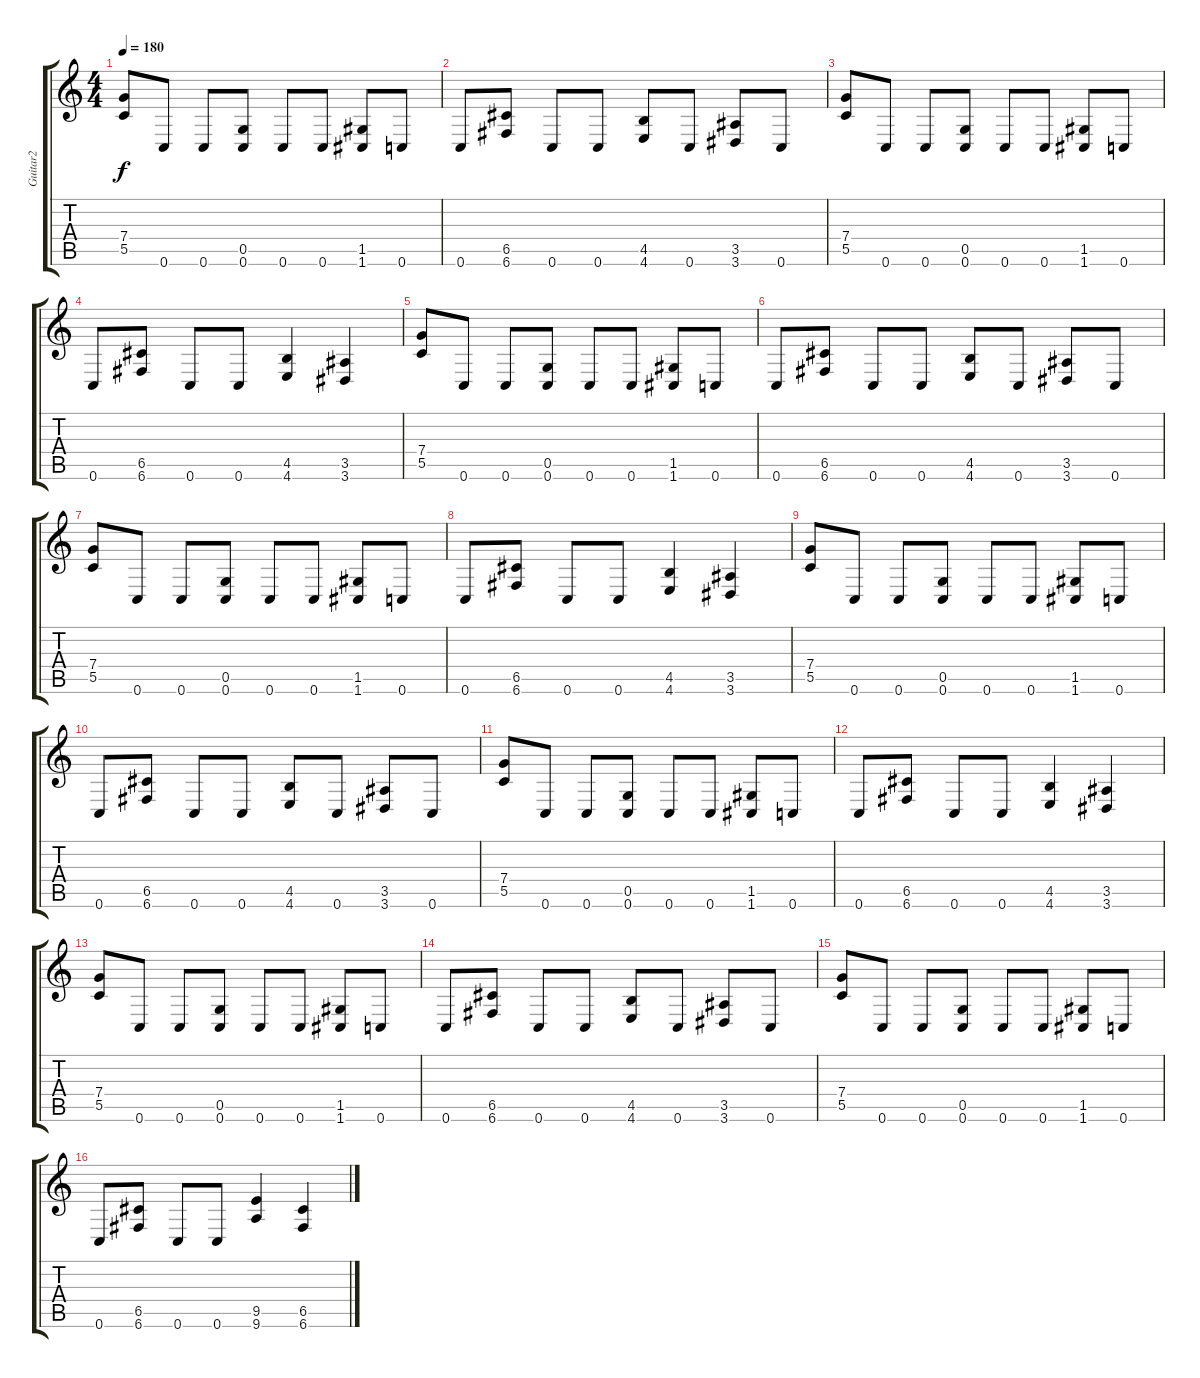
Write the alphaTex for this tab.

\track ("Guitar2" "Guitar2") {instrument distortionguitar}
\staff {score tabs}
\tuning (D4 A3 F3 C3 G2 C2) {hide}
\ts (4 4)
\tempo 180
\clef g2
\ks c
(7.4 5.5).8{dy f} 0.6.8 0.6.8 (0.5 0.6).8 0.6.8 0.6.8 (1.5 1.6).8 0.6.8 |
0.6.8 (6.5 6.6).8 0.6.8 0.6.8 (4.5 4.6).8 0.6.8 (3.5 3.6).8 0.6.8 |
(7.4 5.5).8 0.6.8 0.6.8 (0.5 0.6).8 0.6.8 0.6.8 (1.5 1.6).8 0.6.8 |
0.6.8 (6.5 6.6).8 0.6.8 0.6.8 (4.5 4.6).4 (3.5 3.6).4 |
(7.4 5.5).8 0.6.8 0.6.8 (0.5 0.6).8 0.6.8 0.6.8 (1.5 1.6).8 0.6.8 |
0.6.8 (6.5 6.6).8 0.6.8 0.6.8 (4.5 4.6).8 0.6.8 (3.5 3.6).8 0.6.8 |
(7.4 5.5).8 0.6.8 0.6.8 (0.5 0.6).8 0.6.8 0.6.8 (1.5 1.6).8 0.6.8 |
0.6.8 (6.5 6.6).8 0.6.8 0.6.8 (4.5 4.6).4 (3.5 3.6).4 |
(7.4 5.5).8 0.6.8 0.6.8 (0.5 0.6).8 0.6.8 0.6.8 (1.5 1.6).8 0.6.8 |
0.6.8 (6.5 6.6).8 0.6.8 0.6.8 (4.5 4.6).8 0.6.8 (3.5 3.6).8 0.6.8 |
(7.4 5.5).8 0.6.8 0.6.8 (0.5 0.6).8 0.6.8 0.6.8 (1.5 1.6).8 0.6.8 |
0.6.8 (6.5 6.6).8 0.6.8 0.6.8 (4.5 4.6).4 (3.5 3.6).4 |
(7.4 5.5).8 0.6.8 0.6.8 (0.5 0.6).8 0.6.8 0.6.8 (1.5 1.6).8 0.6.8 |
0.6.8 (6.5 6.6).8 0.6.8 0.6.8 (4.5 4.6).8 0.6.8 (3.5 3.6).8 0.6.8 |
(7.4 5.5).8 0.6.8 0.6.8 (0.5 0.6).8 0.6.8 0.6.8 (1.5 1.6).8 0.6.8 |
0.6.8 (6.5 6.6).8 0.6.8 0.6.8 (9.5 9.6).4 (6.5 6.6).4
